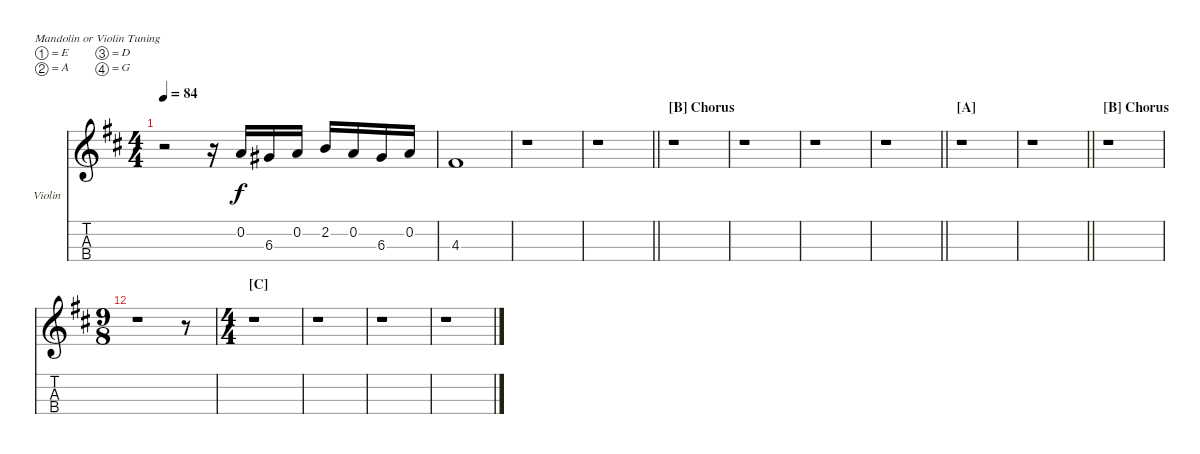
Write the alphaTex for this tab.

\bracketExtendMode nobrackets
\firstSystemTrackNameOrientation horizontal
\otherSystemsTrackNameOrientation horizontal
\defaultBarNumberDisplay FirstOfSystem
\track ("Violin" "Violin") {instrument violin}
\staff {score tabs}
\tuning (E5 A4 D4 G3)
\ts (4 4)
\tempo 84
\clef g2
\scale
0.333333
\ks d
r.2{dy f} r.16 0.2.16 6.3.16 0.2.16 2.2.16 0.2.16 6.3.16 0.2.16 |
\scale
0.333333 4.3.1 |
\scale
0.333333 r.1 |
\scale
0.333333
\barLineRight lightlight
r.1 |
\section ("B" "Chorus")
\scale
0.333333 r.1 |
\scale
0.333333 r.1 |
\scale
0.333333 r.1 |
\scale
0.333333
\barLineRight lightlight
r.1 |
\section ("A" "")
\scale
0.333333 r.1 |
\scale
0.333333
\barLineRight lightlight
r.1 |
\section ("B" "Chorus")
\scale
0.265823 r.1 |
\ts (9 8)
\beaming (8 3 3 3)
\scale
0.367089 r.1 r.8 |
\ts (4 4)
\beaming (8 2 2 2 2)
\section ("C" "")
\scale
0.367089 r.1 |
\scale
0.333333 r.1 |
\scale
0.333333 r.1 |
\scale
0.333333 r.1
